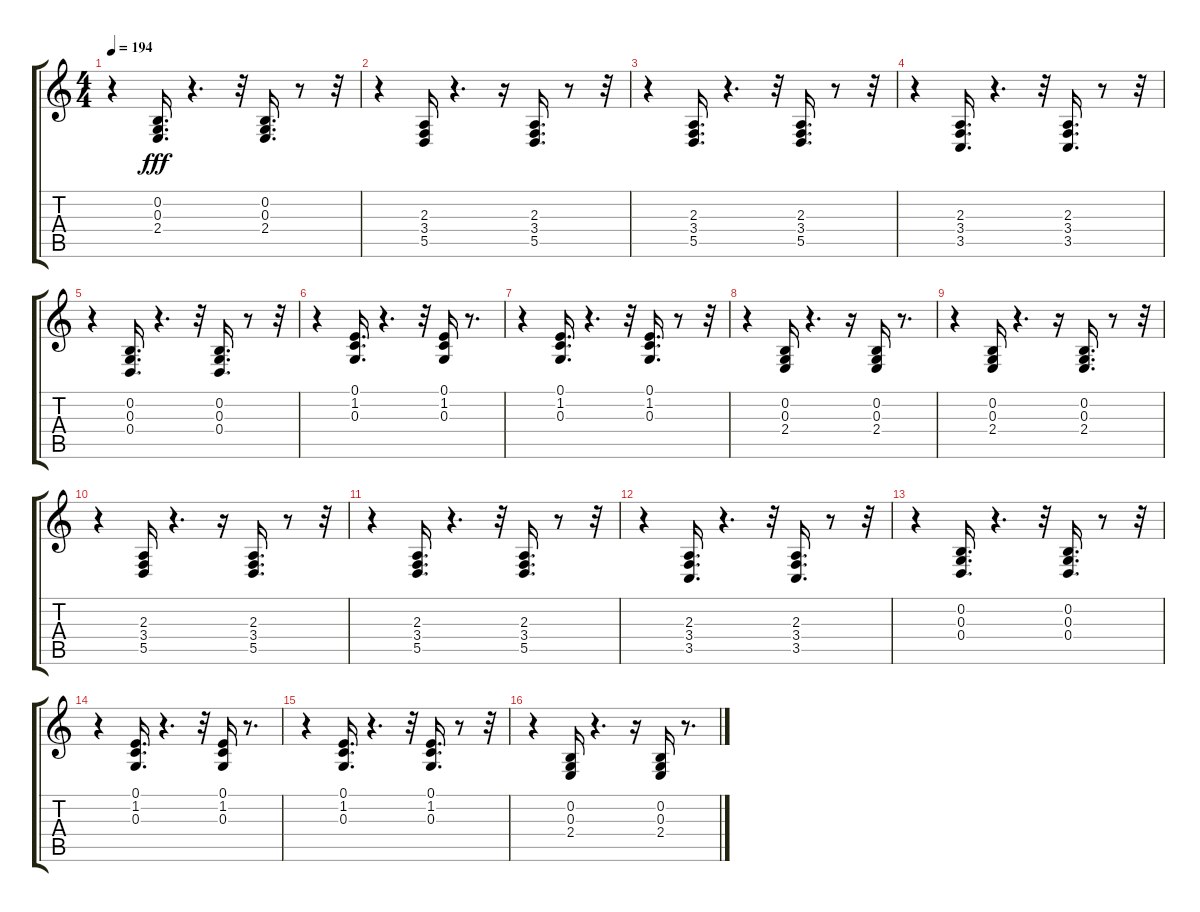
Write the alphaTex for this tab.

\track "" {instrument brightacousticpiano}
\staff {score tabs}
\tuning (E4 B3 G3 D3 A2 E2) {hide}
\ts (4 4)
\tempo 194
\clef g2
\ks c
r.4{dy fff} (0.2 0.3 2.4).16{d} r.4{d} r.32 (0.2 0.3 2.4).16{d} r.8 r.32 |
r.4 (2.3 3.4 5.5).16 r.4{d} r.16 (2.3 3.4 5.5).16{d} r.8 r.32 |
r.4 (2.3 3.4 5.5).16{d} r.4{d} r.32 (2.3 3.4 5.5).16{d} r.8 r.32 |
r.4 (2.3 3.4 3.5).16{d} r.4{d} r.32 (2.3 3.4 3.5).16{d} r.8 r.32 |
r.4 (0.2 0.3 0.4).16{d} r.4{d} r.32 (0.2 0.3 0.4).16{d} r.8 r.32 |
r.4 (0.1 1.2 0.3).16{d} r.4{d} r.32 (0.1 1.2 0.3).16 r.8{d} |
r.4 (0.1 1.2 0.3).16{d} r.4{d} r.32 (0.1 1.2 0.3).16{d} r.8 r.32 |
r.4 (0.2 0.3 2.4).16 r.4{d} r.16 (0.2 0.3 2.4).16 r.8{d} |
r.4 (0.2 0.3 2.4).16 r.4{d} r.16 (0.2 0.3 2.4).16{d} r.8 r.32 |
r.4 (2.3 3.4 5.5).16 r.4{d} r.16 (2.3 3.4 5.5).16{d} r.8 r.32 |
r.4 (2.3 3.4 5.5).16{d} r.4{d} r.32 (2.3 3.4 5.5).16{d} r.8 r.32 |
r.4 (2.3 3.4 3.5).16{d} r.4{d} r.32 (2.3 3.4 3.5).16{d} r.8 r.32 |
r.4 (0.2 0.3 0.4).16{d} r.4{d} r.32 (0.2 0.3 0.4).16{d} r.8 r.32 |
r.4 (0.1 1.2 0.3).16{d} r.4{d} r.32 (0.1 1.2 0.3).16 r.8{d} |
r.4 (0.1 1.2 0.3).16{d} r.4{d} r.32 (0.1 1.2 0.3).16{d} r.8 r.32 |
r.4 (0.2 0.3 2.4).16 r.4{d} r.16 (0.2 0.3 2.4).16 r.8{d}
